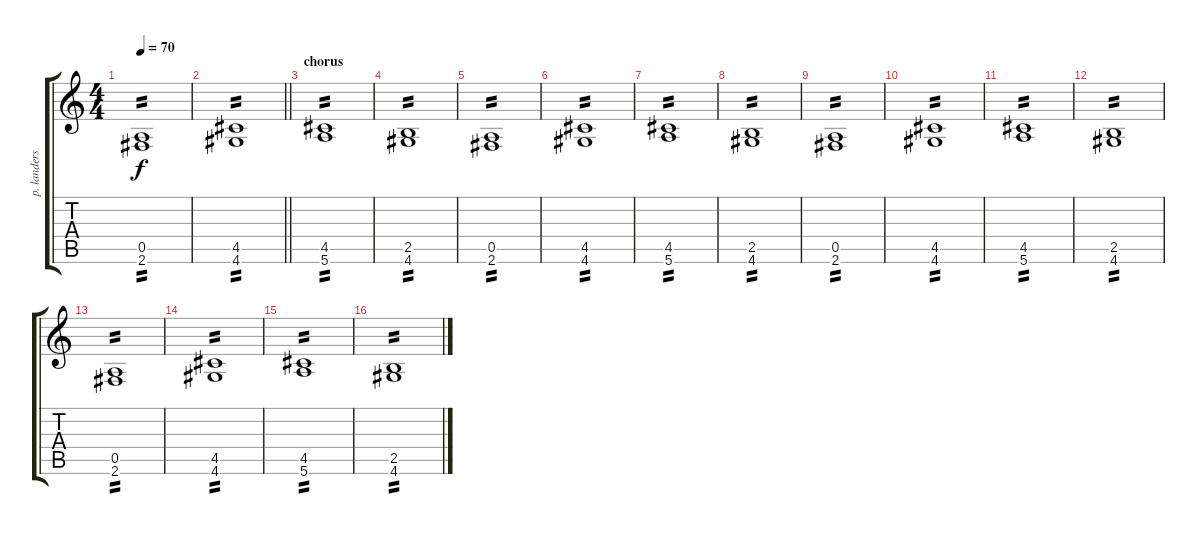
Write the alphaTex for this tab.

\track ("p. landers - guitar" "p. landers") {instrument distortionguitar}
\staff {score tabs}
\tuning (E4 B3 G3 D3 A2 E2) {hide}
\ts (4 4)
\tempo 70
\clef g2
\ks c
(0.5 2.6).1{tp 2 dy f} |
\barLineRight lightlight
(4.5 4.6).1{tp 2} |
\section ("" "chorus")
(4.5 5.6).1{tp 2} |
(2.5 4.6).1{tp 2} |
(0.5 2.6).1{tp 2} |
(4.5 4.6).1{tp 2} |
(4.5 5.6).1{tp 2} |
(2.5 4.6).1{tp 2} |
(0.5 2.6).1{tp 2} |
(4.5 4.6).1{tp 2} |
(4.5 5.6).1{tp 2} |
(2.5 4.6).1{tp 2} |
(0.5 2.6).1{tp 2} |
(4.5 4.6).1{tp 2} |
(4.5 5.6).1{tp 2} |
(2.5 4.6).1{tp 2}
